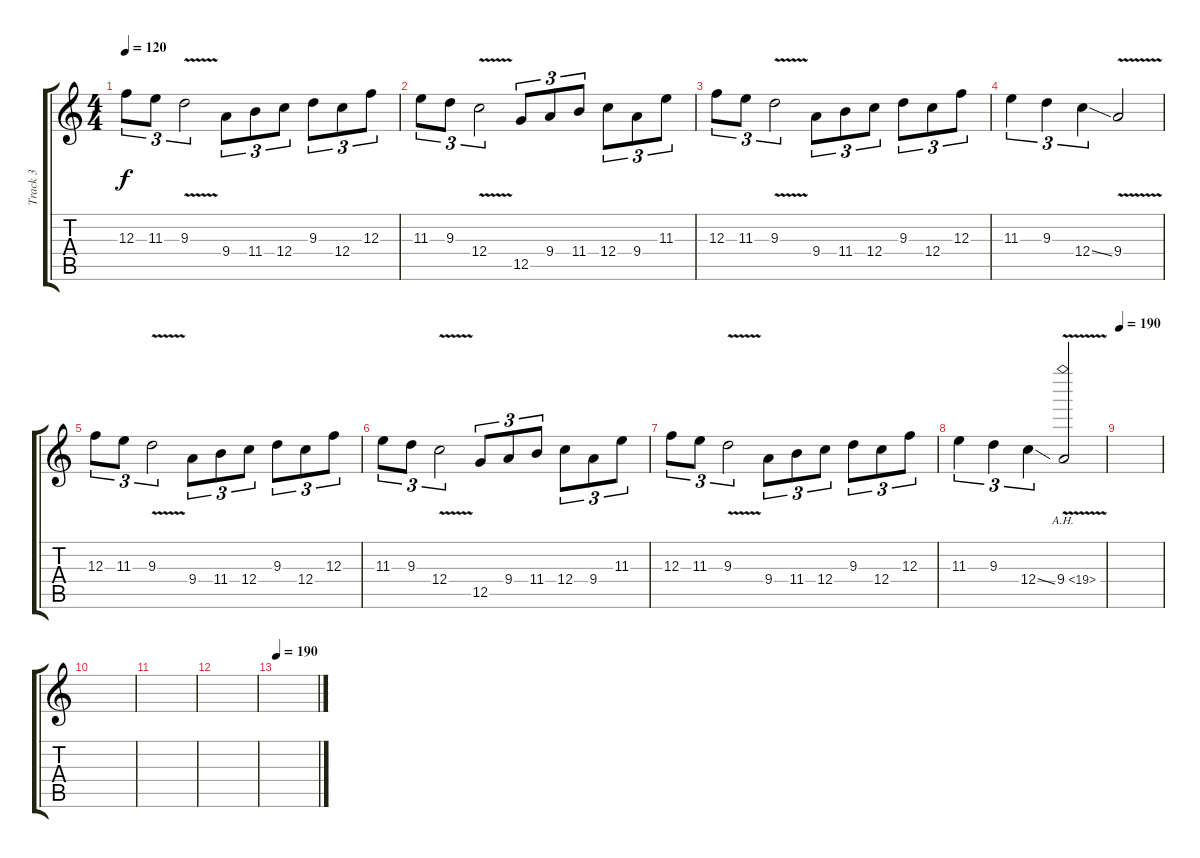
\track ("Track 3" "Track 3") {instrument distortionguitar}
\staff {score tabs}
\tuning (D4 A3 F3 C3 G2 C2) {hide}
\ts (4 4)
\tempo 120
\clef g2
\ks c
12.3.8{tu (3 2) dy f} 11.3.8{tu (3 2)} 9.3{v}.2{tu (3 2)} 9.4.8{tu (3 2)} 11.4.8{tu (3 2)} 12.4.8{tu (3 2)} 9.3.8{tu (3 2)} 12.4.8{tu (3 2)} 12.3.8{tu (3 2)} |
11.3.8{tu (3 2)} 9.3.8{tu (3 2)} 12.4{v}.2{tu (3 2)} 12.5.8{tu (3 2)} 9.4.8{tu (3 2)} 11.4.8{tu (3 2)} 12.4.8{tu (3 2)} 9.4.8{tu (3 2)} 11.3.8{tu (3 2)} |
12.3.8{tu (3 2)} 11.3.8{tu (3 2)} 9.3{v}.2{tu (3 2)} 9.4.8{tu (3 2)} 11.4.8{tu (3 2)} 12.4.8{tu (3 2)} 9.3.8{tu (3 2)} 12.4.8{tu (3 2)} 12.3.8{tu (3 2)} |
11.3.4{tu (3 2)} 9.3.4{tu (3 2)} 12.4{ss}.4{tu (3 2)} 9.4{v}.2 |
12.3.8{tu (3 2)} 11.3.8{tu (3 2)} 9.3{v}.2{tu (3 2)} 9.4.8{tu (3 2)} 11.4.8{tu (3 2)} 12.4.8{tu (3 2)} 9.3.8{tu (3 2)} 12.4.8{tu (3 2)} 12.3.8{tu (3 2)} |
11.3.8{tu (3 2)} 9.3.8{tu (3 2)} 12.4{v}.2{tu (3 2)} 12.5.8{tu (3 2)} 9.4.8{tu (3 2)} 11.4.8{tu (3 2)} 12.4.8{tu (3 2)} 9.4.8{tu (3 2)} 11.3.8{tu (3 2)} |
12.3.8{tu (3 2)} 11.3.8{tu (3 2)} 9.3{v}.2{tu (3 2)} 9.4.8{tu (3 2)} 11.4.8{tu (3 2)} 12.4.8{tu (3 2)} 9.3.8{tu (3 2)} 12.4.8{tu (3 2)} 12.3.8{tu (3 2)} |
11.3.4{tu (3 2)} 9.3.4{tu (3 2)} 12.4{ss}.4{tu (3 2)} 9.4{ah 10 v}.2 |
\tempo 190
|
|
|
|
\tempo 190
